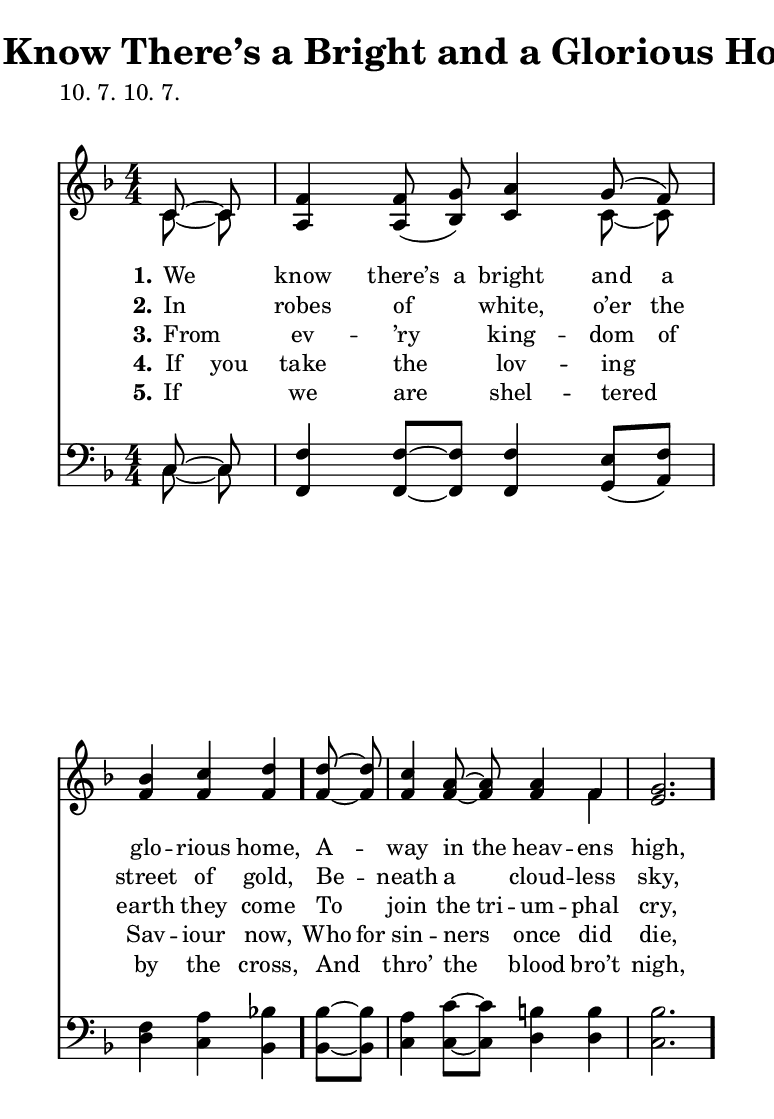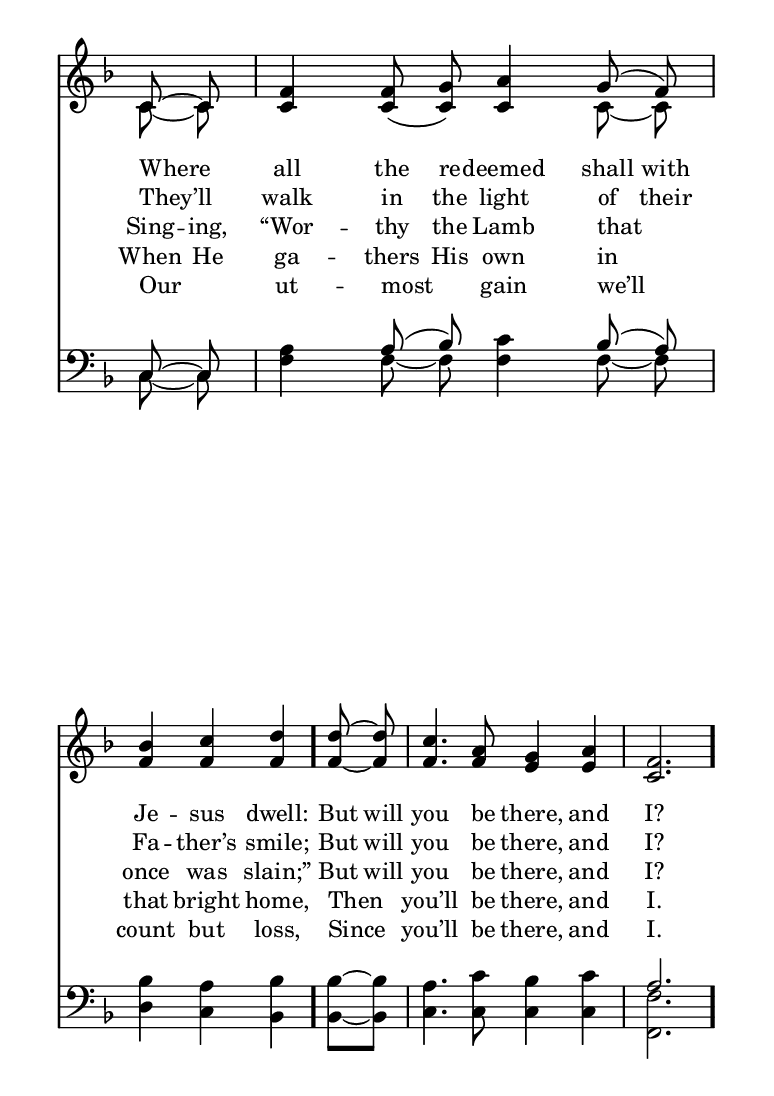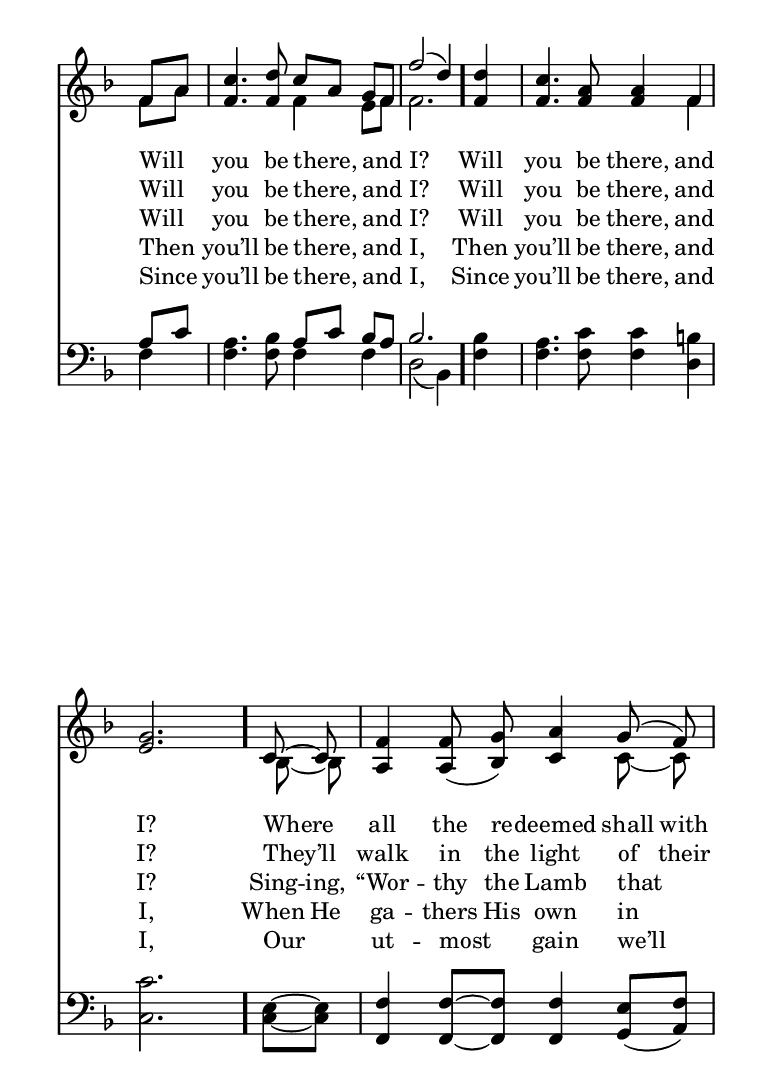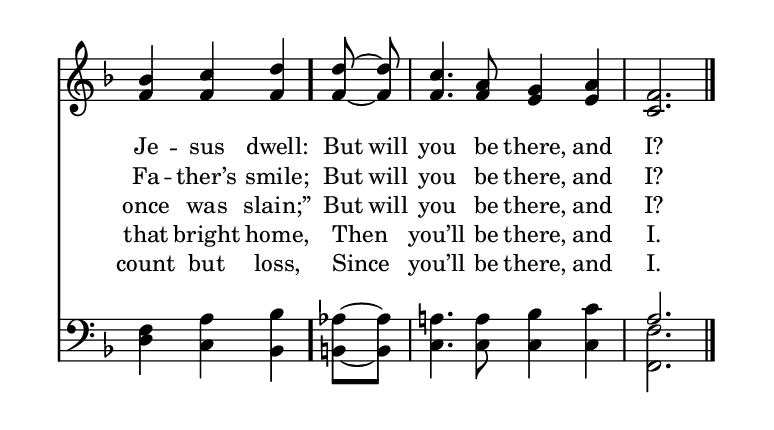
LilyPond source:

\include "common/global.ily"
\paper {
  \include "common/paper.ily"
  %ragged-bottom = ##t
  %ragged-last-bottom = ##t
  %systems-per-page = ##f
  %page-count = ##f
}

\header{
  hymnnumber = "54"
  title = "We Know There’s a Bright and a Glorious Home"
  tunename = ""
  meter = "10. 7. 10. 7."
  %poet = ""
  %composer = ""
  %copyright = ""
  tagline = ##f
}

% for fermata in MIDI
ta = { \tempo 4=80 }
tb = { \tempo 4=40 }

patternAA = { c8 ~ c8 | c4 c8( c8) c4 c8( c8) | c4 c4 c4 }
patternAB = { c8 ~ c8 | c4 c8( c8) c4 c8 ~ c8 | c4 c4 c4 }
patternAC = { c8 ~ c8 | c4 c8 ~ c8 c4 c8( c8) | c4 c4 c4 }
patternAD = { c8 ~ c8 | c4 c8 ~ c8 c4 c8 ~ c8 | c4 c4 c4 }

patternBA = { c8 ~ c8 | c4 c8 ~ c8 c4 c4 | c2. }
patternBB = { c8 ~ c8 | c4. c8 c4 c4 | c2. }
patternBC = { c4      | c4. c8 c4 c4 | c2. }

patternCA = { c8[ c8] | c4. c8 c8[ c8] c8[ c8] | c2( c4) }
patternCB = { c8[ c8] | c4. c8 c4      c8[ c8] | c2.     }
patternCC = { c8[ c8] | c4. c8 c8[ c8] c8[ c8] | c2.     }
patternCD = { c4      | c4. c8 c4      c4      | c2( c4) }

global = {
  \include "common/overrides.ily"
  \override Staff.TimeSignature.style = #'numbered
  \time 4/4
  \override Score.MetronomeMark.transparent = ##t % hide all fermata changes too
  \ta
  \key f \major
  \partial 4
  \autoBeamOff
}

notesSoprano = {
\global
\relative c' {

  \changePitch \patternAA { c c | f f g a g f | bes c d }
  \changePitch \patternBA { d d | c a a a f | g }
  \changePitch \patternAA { c, c | f f g a g f | bes c d }
  \changePitch \patternBB { d d | c a g a | f }

  \changePitch \patternCA { f a | c d c a g f | f' d }
  \changePitch \patternBC { d | c a a f | g }
  \changePitch \patternAA { c, c | f f g a g f | bes c d }
  \changePitch \patternBB { d d | c a g a | f }

  \bar "|."

}
}

notesAlto = {
\global
\relative e' {

  \changePitch \patternAB { c c | a a bes c c c | f f f }
  \changePitch \patternBA { f f | f f f f f | e }
  \changePitch \patternAB { c c | c c c c c c | f f f }
  \changePitch \patternBB { f f | f f e e | c }

  \changePitch \patternCB { f a | f f f e f | f }
  \changePitch \patternBC { f | f f f f | e }
  \changePitch \patternAB { bes bes | a a bes c c c | f f f }
  \changePitch \patternBB { f f | f f e e | c }

}
}

notesTenor = {
\global
\relative a, {

  \changePitch \patternAC { c c | f f f f e f | f a bes! }
  \changePitch \patternBA { bes bes | a c c b b | bes }
  \changePitch \patternAA { c, c | a' a bes c bes a | bes a bes }
  \changePitch \patternBB { bes bes | a c bes c | a }

  \changePitch \patternCC { a c | a bes a c bes a | bes }
  \changePitch \patternBC { bes | a c c b | c }
  \changePitch \patternAC { e, e | f f f f e f | f a bes }
  \changePitch \patternBB { aes aes | a! a bes c | a }

}
}

notesBass = {
\global
\relative f {

  \changePitch \patternAC { c c | f, f f f g a | d c bes }
  \changePitch \patternBA { bes bes | c c c d d | c }
  \changePitch \patternAD { c c | f f f f f f | d c bes }
  \changePitch \patternBB { bes bes | c c c c | < f f, >}

  \changePitch \patternCD { f | f f f f | d bes }
  \changePitch \patternBC { f' | f f f d | c }
  \changePitch \patternAC { c c | f, f f f g a | d c bes }
  \changePitch \patternBB { b b | c c c c | < f f, > }

}
}

wordsA = \lyricmode {
\set stanza = "1."

We know \mon there’s a \moff bright \mon and a \moff glo -- rious home, \bar "."
A -- way \mon in the \moff heav -- ens high, \bar "." \break
Where all \mon the re -- \moff deemed \mon shall \moff with Je -- sus dwell: \bar "."
\mon But will \moff you be there, and I? \bar "." \break
Will you be there, and I? \bar "."
Will you be there, and I? \bar "."
Where all \mon the re -- \moff deemed \mon shall \moff with Je -- sus dwell: \bar "."
\mon But will \moff you be there, and I? \bar "." \break

}

wordsB = \lyricmode {
\set stanza = "2."

In robes of white, \mon o’er the \moff street of gold,
Be -- neath a cloud -- less sky,
They’ll walk \mon in the light of their Fa -- ther’s smile; \moff
\mon But will \moff you be there, and I?
Will you be there, and I?
Will you be there, and I?
They’ll walk \mon in the light of their Fa -- ther’s smile; \moff
\mon But will \moff you be there, and I?

}

wordsC = \lyricmode {
\set stanza = "3."

From ev -- ’ry king -- \mon dom of \moff earth they come
To join \mon the tri -- \moff um -- phal cry,
\mon Sing -- ing, \moff “Wor -- \mon thy the \moff Lamb that once was slain;”
\mon But will \moff you be there, and I?
Will you be there, and I?
Will you be there, and I?
\mon Sing -- ing, \moff “Wor -- \mon thy the \moff Lamb that once was slain;”
\mon But will \moff you be there, and I?

}

wordsD = \lyricmode {
\set stanza = "4."

\mon If you \moff take the lov -- ing Sav -- iour now,
\mon Who for \moff sin -- ners once did die,
\mon When He ga -- thers His own \moff in that bright home,
Then you’ll be there, and I.
Then you’ll be there, and I,
Then you’ll be there, and I,
\mon When He ga -- thers His own \moff in that bright home,
Then you’ll be there, and I.

}

wordsE = \lyricmode {
\set stanza = "5."

If we are shel -- tered by the cross,
And thro’ the blood bro’t nigh,
Our ut -- most gain we’ll count but loss,
Since you’ll be there, and I.
Since you’ll be there, and I,
Since you’ll be there, and I,
Our ut -- most gain we’ll count but loss,
Since you’ll be there, and I.

}

\score {
  \context ChoirStaff <<
    \context Staff = upper <<
      \set Staff.autoBeaming = ##f
      \set ChoirStaff.systemStartDelimiter = #'SystemStartBar
      \set ChoirStaff.printPartCombineTexts = ##f
      \partcombine #'(2 . 9) \notesSoprano \notesAlto
      \context NullVoice = sopranos { \voiceOne << \notesSoprano >> }
      \context NullVoice = altos { \voiceTwo << \notesAlto >> }
      \context Lyrics = one   \lyricsto sopranos \wordsA
      \context Lyrics = two   \lyricsto sopranos \wordsB
      \context Lyrics = three \lyricsto sopranos \wordsC
      \context Lyrics = four  \lyricsto sopranos \wordsD
      \context Lyrics = five  \lyricsto sopranos \wordsE
    >>
    \context Staff = men <<
      \clef bass
      \set ChoirStaff.printPartCombineTexts = ##f
      \partcombine #'(2 . 9) \notesTenor \notesBass
      \context NullVoice = tenors { \voiceOne << \notesTenor >> }
      \context NullVoice = basses { \voiceTwo << \notesBass >> }
    >>
  >>
  \layout {
    \include "common/layout.ily"
  }
  \midi{
    \include "common/midi.ily"
  }
}

\version "2.19.49"  % necessary for upgrading to future LilyPond versions.

% vi:set et ts=2 sw=2 ai nocindent syntax=lilypond:
